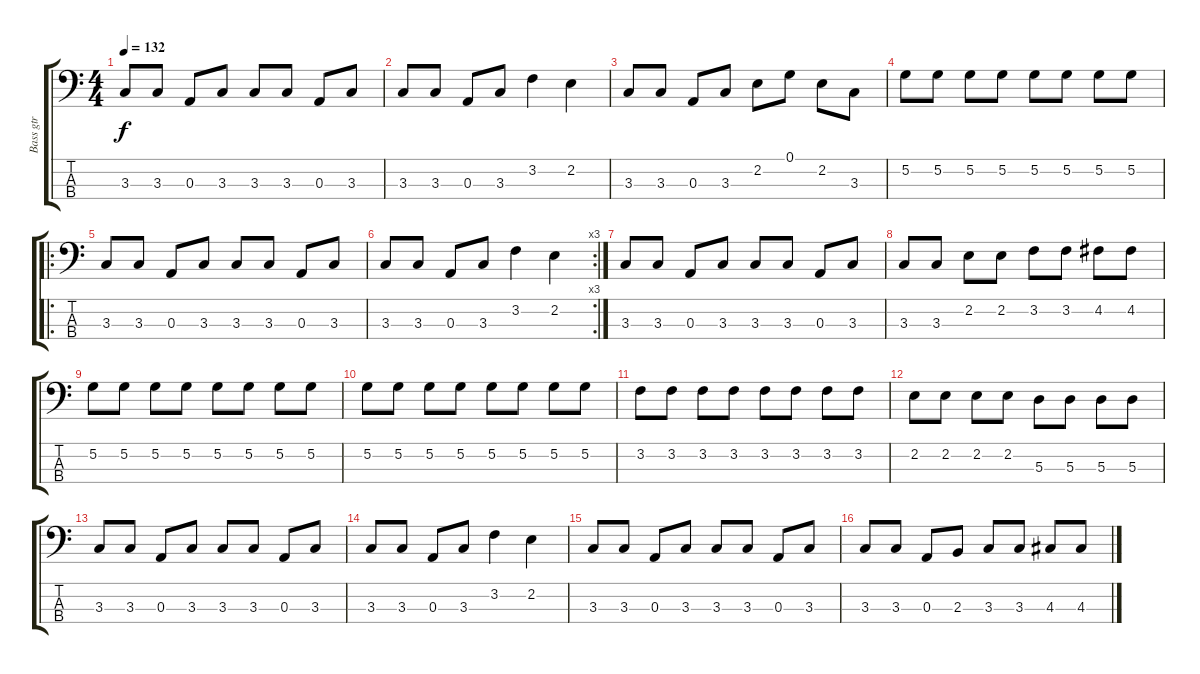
\track ("Bass gtr" "Bass gtr") {instrument electricbassfinger}
\staff {score tabs}
\tuning (G2 D2 A1 E1) {hide}
\ts (4 4)
\tempo 132
\clef f4
\ks c
3.3.8{dy f} 3.3.8 0.3.8 3.3.8 3.3.8 3.3.8 0.3.8 3.3.8 |
3.3.8 3.3.8 0.3.8 3.3.8 3.2.4 2.2.4 |
3.3.8 3.3.8 0.3.8 3.3.8 2.2.8 0.1.8 2.2.8 3.3.8 |
5.2.8 5.2.8 5.2.8 5.2.8 5.2.8 5.2.8 5.2.8 5.2.8 |
\ro
3.3.8 3.3.8 0.3.8 3.3.8 3.3.8 3.3.8 0.3.8 3.3.8 |
\rc 3
3.3.8 3.3.8 0.3.8 3.3.8 3.2.4 2.2.4 |
3.3.8 3.3.8 0.3.8 3.3.8 3.3.8 3.3.8 0.3.8 3.3.8 |
3.3.8 3.3.8 2.2.8 2.2.8 3.2.8 3.2.8 4.2.8 4.2.8 |
5.2.8 5.2.8 5.2.8 5.2.8 5.2.8 5.2.8 5.2.8 5.2.8 |
5.2.8 5.2.8 5.2.8 5.2.8 5.2.8 5.2.8 5.2.8 5.2.8 |
3.2.8 3.2.8 3.2.8 3.2.8 3.2.8 3.2.8 3.2.8 3.2.8 |
2.2.8 2.2.8 2.2.8 2.2.8 5.3.8 5.3.8 5.3.8 5.3.8 |
3.3.8 3.3.8 0.3.8 3.3.8 3.3.8 3.3.8 0.3.8 3.3.8 |
3.3.8 3.3.8 0.3.8 3.3.8 3.2.4 2.2.4 |
3.3.8 3.3.8 0.3.8 3.3.8 3.3.8 3.3.8 0.3.8 3.3.8 |
3.3.8 3.3.8 0.3.8 2.3.8 3.3.8 3.3.8 4.3.8 4.3.8
